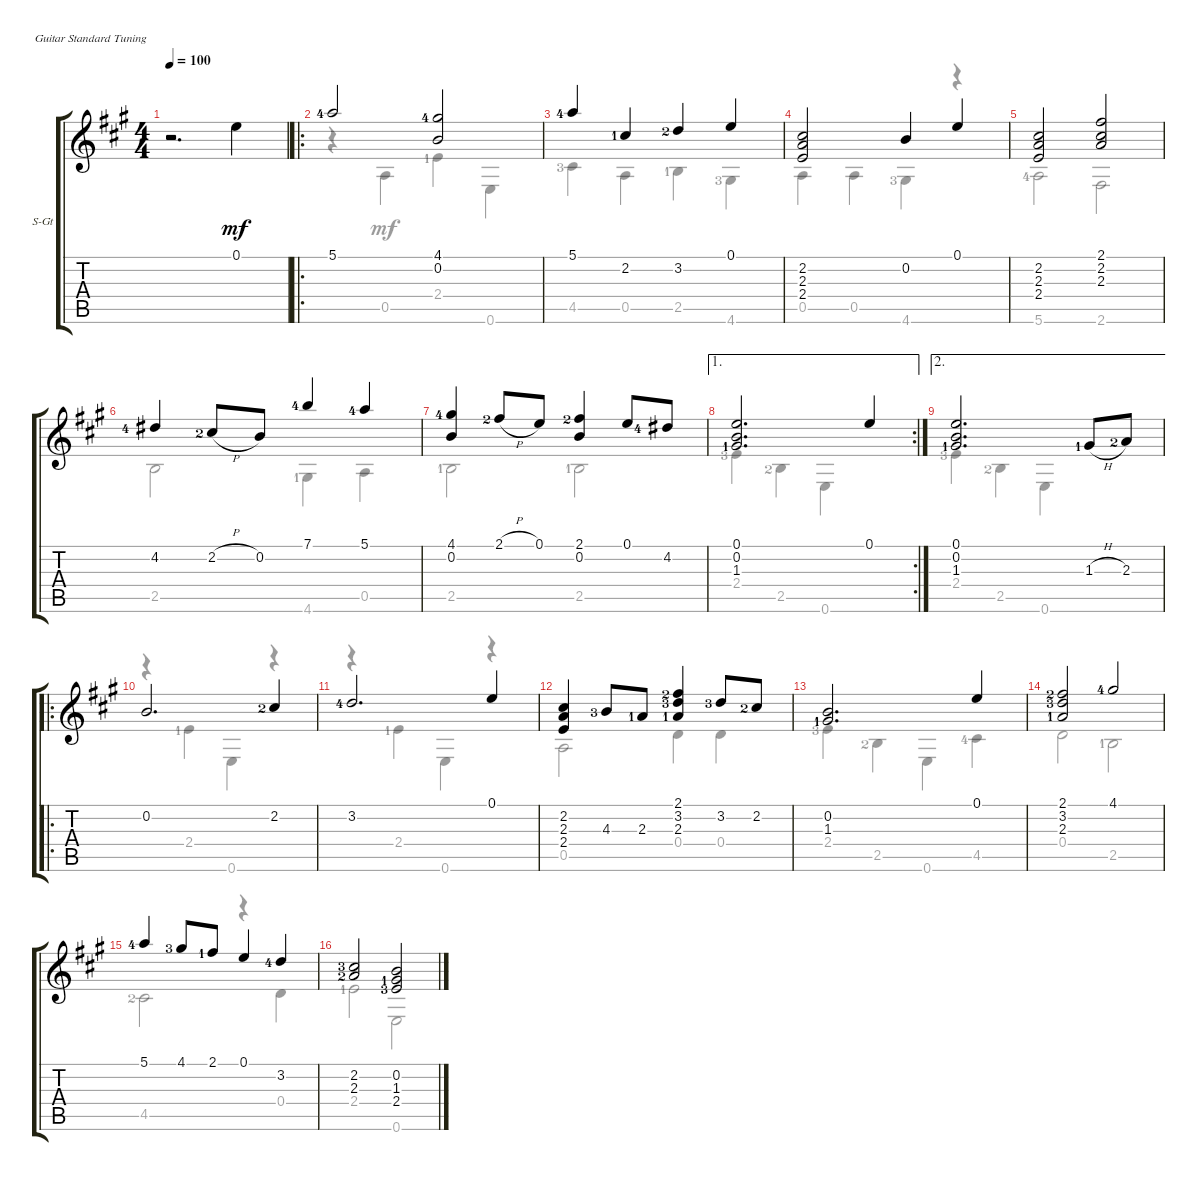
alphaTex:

\defaultSystemsLayout 4
\bracketExtendMode groupsimilarinstruments
\firstSystemTrackNameOrientation horizontal
\otherSystemsTrackNameOrientation horizontal
\track ("Steel Guitar" "S-Gt") {instrument acousticguitarsteel}
\staff {score tabs}
\tuning (E4 B3 G3 D3 A2 E2)
\voice
\ts (4 4)
\tempo 100
\clef g2
\ks a
r.2{d dy mf instrument acousticguitarsteel} 0.1.4 |
\ro
5.1{lf 5}.2 (4.1{lf 5} 0.2).2 |
5.1{lf 5}.4 2.2{lf 2}.4 3.2{lf 3}.4 0.1.4 |
(2.2 2.3 2.4).2 0.2.4 0.1.4 |
(2.2 2.3 2.4).2 (2.1 2.2 2.3).2 |
4.2{lf 5}.4 2.2{h lf 3}.8 0.2.8 7.1{lf 5}.4 5.1{lf 5}.4 |
(4.1{lf 5} 0.2).4 2.1{h lf 3}.8 0.1.8 (2.1{lf 3} 0.2).4 0.1.8 4.2{lf 5}.8 |
\ae 1
\rc 2
(0.1 0.2 1.3{lf 2}).2{d} 0.1.4 |
\ae 2
(0.1 0.2 1.3{lf 2}).2{d} 1.3{h lf 2}.8 2.3{lf 3}.8 |
\ro
0.2.2{d} 2.2{lf 3}.4 |
3.2{lf 5}.2{d} 0.1.4 |
(2.2 2.3 2.4).4 4.3{lf 4}.8 2.3{lf 2}.8 (2.3{lf 2} 3.2{lf 4} 2.1{lf 3}).4 3.2{lf 4}.8 2.2{lf 3}.8 |
(0.2 1.3{lf 2}).2{d} 0.1.4 |
(2.1{lf 3} 3.2{lf 4} 2.3{lf 2}).2 4.1{lf 5}.2 |
5.1{lf 5}.4 4.1{lf 4}.8 2.1{lf 2}.8 0.1.4 3.2{lf 5}.4 |
(2.2{lf 4} 2.3{lf 3}).2 (0.2 1.3{lf 2} 2.4{lf 4}).2
\voice
\clef g2
\ottava regular
\simile none
\ks a
|
r.4 0.5.4 2.4{lf 2}.4 0.6.4 |
4.5{lf 4}.4 0.5.4 2.5{lf 2}.4 4.6{lf 4}.4 |
0.5.4 0.5.4 4.6{lf 4}.4 r.4 |
5.6{lf 5}.2 2.6.2 |
2.5.2 4.6{lf 2}.4 0.5.4 |
2.5{lf 2}.2 2.5{lf 2}.2 |
2.4{lf 4}.4 2.5{lf 3}.4 0.6.4 |
2.4{lf 4}.4 2.5{lf 3}.4 0.6.4 |
r.4 2.4{lf 2}.4 0.6.4 r.4 |
r.4 2.4{lf 2}.4 0.6.4 r.4 |
0.5.2 0.4.4 0.4.4 |
2.4{lf 4}.4 2.5{lf 3}.4 0.6.4 4.5{lf 5}.4 |
0.4.2 2.5{lf 2}.2 |
4.5{lf 3}.2 r.4 0.4.4 |
2.4{lf 2}.2 0.6.2
